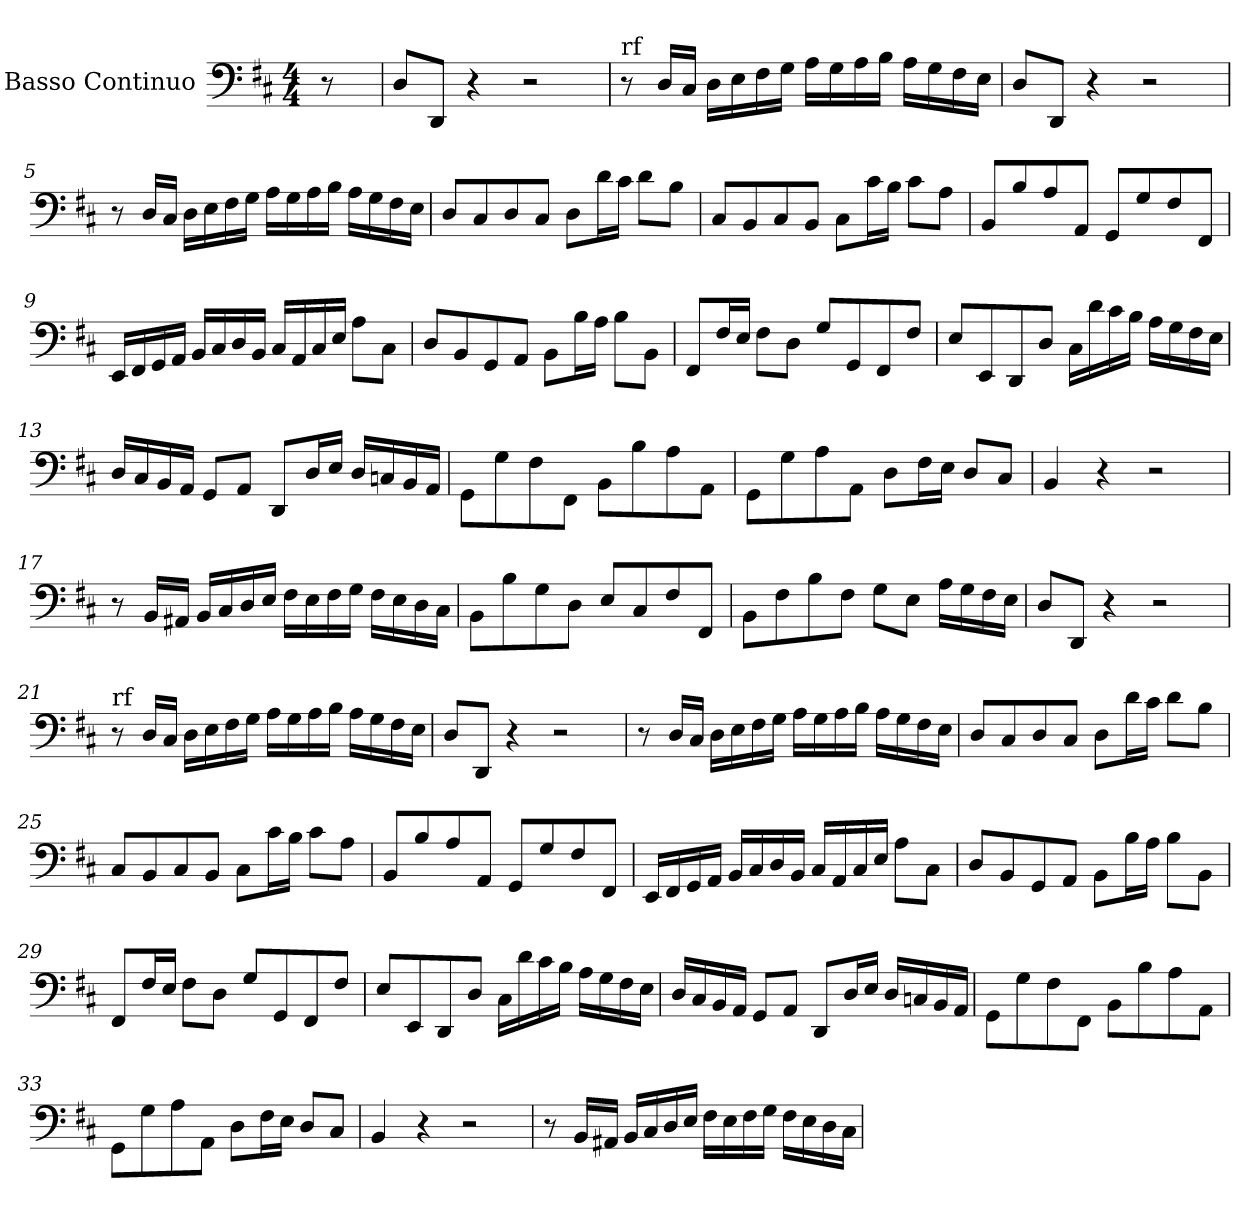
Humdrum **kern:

**kern
*part1
*staff1
*I"Basso Continuo
*I'B. C.
*clefF4
*k[f#c#]
*M4/4
=1
8r
=2
8D/L
8DD/J
4r
2r
=3
!LO:TX:a:t=rf
8r
16D/LL
16C#/JJ
16D\LL
16E\
16F#\
16G\JJ
16A\LL
16G\
16A\
16B\JJ
16A\LL
16G\
16F#\
16E\JJ
=4
8D/L
8DD/J
4r
2r
!!LO:LB:g=z
=5
8r
16D/LL
16C#/JJ
16D\LL
16E\
16F#\
16G\JJ
16A\LL
16G\
16A\
16B\JJ
16A\LL
16G\
16F#\
16E\JJ
=6
8D/L
8C#/
8D/
8C#/J
8D\L
16d\L
16c#\JJ
8d\L
8B\J
!!LO:LB:g=z
=7
8C#/L
8BB/
8C#/
8BB/J
8C#\L
16c#\L
16B\JJ
8c#\L
8A\J
=8
8BB/L
8B/
8A/
8AA/J
8GG/L
8G/
8F#/
8FF#/J
!!LO:LB:g=z
=9
16EE/LL
16FF#/
16GG/
16AA/JJ
16BB/LL
16C#/
16D/
16BB/JJ
16C#/LL
16AA/
16C#/
16E/JJ
8A\L
8C#\J
=10
8D/L
8BB/
8GG/
8AA/J
8BB\L
16B\L
16A\JJ
8B\L
8BB\J
!!LO:LB:g=z
=11
8FF#/L
16F#/L
16E/JJ
8F#\L
8D\J
8G/L
8GG/
8FF#/
8F#/J
!!LO:LB:g=z
=12
8E/L
8EE/
8DD/
8D/J
16C#\LL
16d\
16c#\
16B\JJ
16A\LL
16G\
16F#\
16E\JJ
=13
16D/LL
16C#/
16BB/
16AA/JJ
8GG/L
8AA/J
8DD/L
16D/L
16E/JJ
16D/LL
16Cn/
16BB/
16AA/JJ
!!LO:LB:g=z
=14
8GG\L
8G\
8F#\
8FF#\J
8BB\L
8B\
8A\
8AA\J
!!LO:LB:g=z
=15
8GG\L
8G\
8A\
8AA\J
8D\L
16F#\L
16E\JJ
8D/L
8C#/J
=16
4BB/
4r
2r
=17
8r
16BB/LL
16AA#X/JJ
16BB/LL
16C#/
16D/
16E/JJ
16F#\LL
16E\
16F#\
16G\JJ
16F#\LL
16E\
16D\
16C#\JJ
!!LO:LB:g=z
=18
8BB\L
8B\
8G\
8D\J
8E/L
8C#/
8F#/
8FF#/J
=19
8BB\L
8F#\
8B\
8F#\J
8G\L
8E\J
16A\LL
16G\
16F#\
16E\JJ
=20
8D/L
8DD/J
4r
2r
!!LO:LB:g=z
=21
!LO:TX:a:t=rf
8r
16D/LL
16C#/JJ
16D\LL
16E\
16F#\
16G\JJ
16A\LL
16G\
16A\
16B\JJ
16A\LL
16G\
16F#\
16E\JJ
=22
8D/L
8DD/J
4r
2r
!!LO:LB:g=z
=23
8r
16D/LL
16C#/JJ
16D\LL
16E\
16F#\
16G\JJ
16A\LL
16G\
16A\
16B\JJ
16A\LL
16G\
16F#\
16E\JJ
!!LO:LB:g=z
=24
8D/L
8C#/
8D/
8C#/J
8D\L
16d\L
16c#\JJ
8d\L
8B\J
=25
8C#/L
8BB/
8C#/
8BB/J
8C#\L
16c#\L
16B\JJ
8c#\L
8A\J
=26
8BB/L
8B/
8A/
8AA/J
8GG/L
8G/
8F#/
8FF#/J
!!LO:PB:g=z
=27
16EE/LL
16FF#/
16GG/
16AA/JJ
16BB/LL
16C#/
16D/
16BB/JJ
16C#/LL
16AA/
16C#/
16E/JJ
8A\L
8C#\J
=28
8D/L
8BB/
8GG/
8AA/J
8BB\L
16B\L
16A\JJ
8B\L
8BB\J
!!LO:LB:g=z
=29
8FF#/L
16F#/L
16E/JJ
8F#\L
8D\J
8G/L
8GG/
8FF#/
8F#/J
!!LO:LB:g=z
=30
8E/L
8EE/
8DD/
8D/J
16C#\LL
16d\
16c#\
16B\JJ
16A\LL
16G\
16F#\
16E\JJ
=31
16D/LL
16C#/
16BB/
16AA/JJ
8GG/L
8AA/J
8DD/L
16D/L
16E/JJ
16D/LL
16Cn/
16BB/
16AA/JJ
!!LO:LB:g=z
=32
8GG\L
8G\
8F#\
8FF#\J
8BB\L
8B\
8A\
8AA\J
!!LO:LB:g=z
=33
8GG\L
8G\
8A\
8AA\J
8D\L
16F#\L
16E\JJ
8D/L
8C#/J
=34
4BB/
4r
2r
=35
8r
16BB/LL
16AA#X/JJ
16BB/LL
16C#/
16D/
16E/JJ
16F#\LL
16E\
16F#\
16G\JJ
16F#\LL
16E\
16D\
16C#\JJ
=
*-
